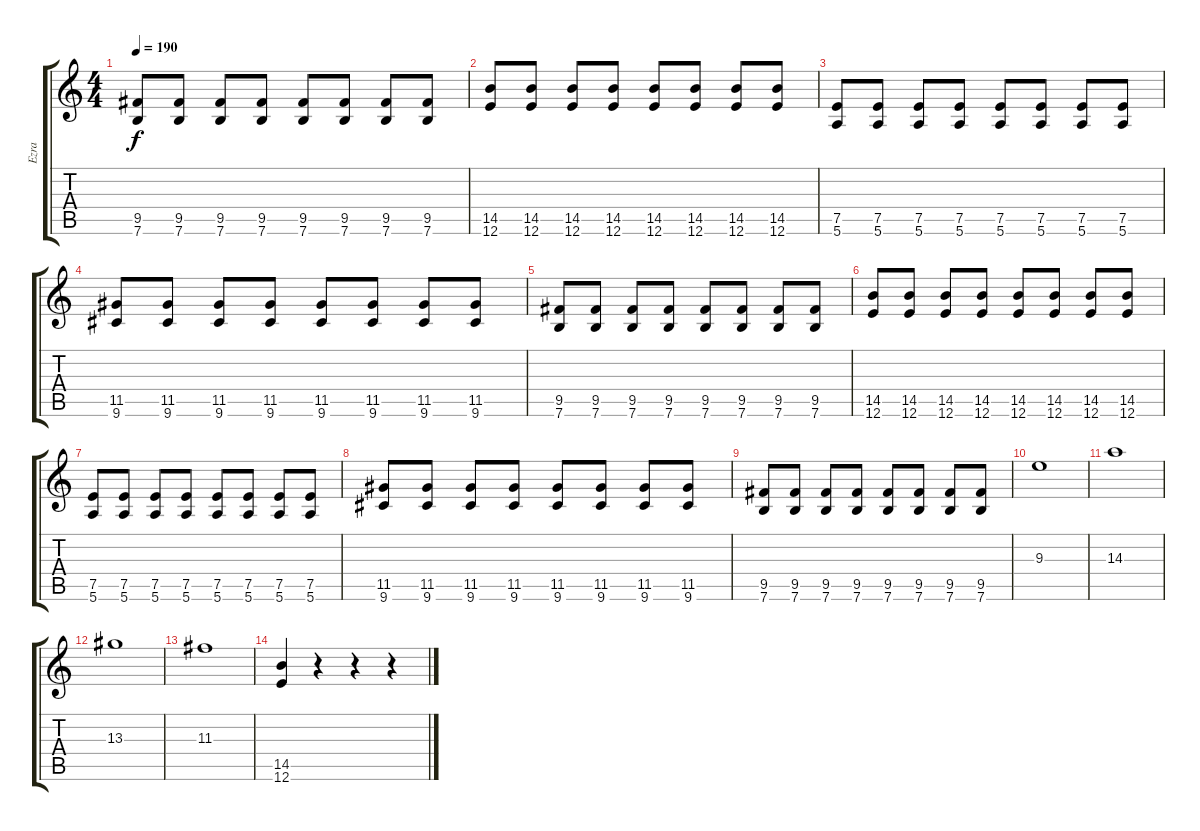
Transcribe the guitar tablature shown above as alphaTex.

\track ("Ezra" "Ezra") {instrument distortionguitar}
\staff {score tabs}
\tuning (E4 B3 G3 D3 A2 E2) {hide}
\ts (4 4)
\tempo 190
\clef g2
\ks c
(9.5 7.6).8{dy f} (9.5 7.6).8 (9.5 7.6).8 (9.5 7.6).8 (9.5 7.6).8 (9.5 7.6).8 (9.5 7.6).8 (9.5 7.6).8 |
(14.5 12.6).8 (14.5 12.6).8 (14.5 12.6).8 (14.5 12.6).8 (14.5 12.6).8 (14.5 12.6).8 (14.5 12.6).8 (14.5 12.6).8 |
(7.5 5.6).8 (7.5 5.6).8 (7.5 5.6).8 (7.5 5.6).8 (7.5 5.6).8 (7.5 5.6).8 (7.5 5.6).8 (7.5 5.6).8 |
(11.5 9.6).8 (11.5 9.6).8 (11.5 9.6).8 (11.5 9.6).8 (11.5 9.6).8 (11.5 9.6).8 (11.5 9.6).8 (11.5 9.6).8 |
(9.5 7.6).8 (9.5 7.6).8 (9.5 7.6).8 (9.5 7.6).8 (9.5 7.6).8 (9.5 7.6).8 (9.5 7.6).8 (9.5 7.6).8 |
(14.5 12.6).8 (14.5 12.6).8 (14.5 12.6).8 (14.5 12.6).8 (14.5 12.6).8 (14.5 12.6).8 (14.5 12.6).8 (14.5 12.6).8 |
(7.5 5.6).8 (7.5 5.6).8 (7.5 5.6).8 (7.5 5.6).8 (7.5 5.6).8 (7.5 5.6).8 (7.5 5.6).8 (7.5 5.6).8 |
(11.5 9.6).8 (11.5 9.6).8 (11.5 9.6).8 (11.5 9.6).8 (11.5 9.6).8 (11.5 9.6).8 (11.5 9.6).8 (11.5 9.6).8 |
(9.5 7.6).8 (9.5 7.6).8 (9.5 7.6).8 (9.5 7.6).8 (9.5 7.6).8 (9.5 7.6).8 (9.5 7.6).8 (9.5 7.6).8 |
9.3.1{volume 13} |
14.3.1 |
13.3.1 |
11.3.1 |
(14.5 12.6).4 r.4 r.4 r.4
